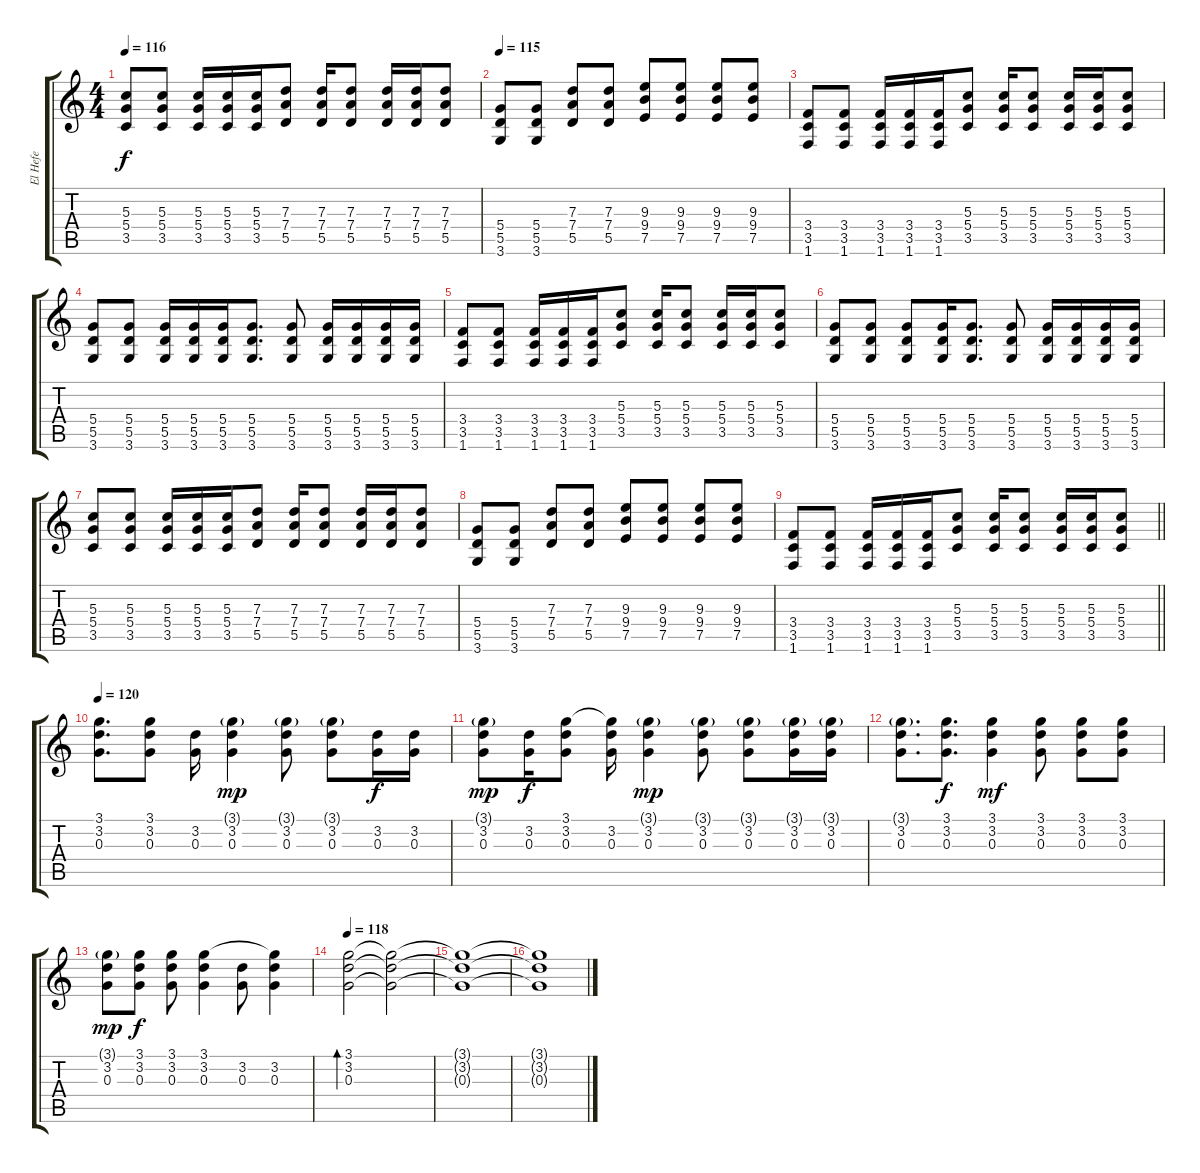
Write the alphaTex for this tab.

\track ("El Hefe" "El Hefe") {instrument distortionguitar}
\staff {score tabs}
\tuning (E4 B3 G3 D3 A2 E2) {hide}
\ts (4 4)
\tempo 116
\clef g2
\ks c
(5.3 5.4 3.5).8{dy f} (5.3 5.4 3.5).8 (5.3 5.4 3.5).16 (5.3 5.4 3.5).16 (5.3 5.4 3.5).16 (7.3 7.4 5.5).8 (7.3 7.4 5.5).16 (7.3 7.4 5.5).8 (7.3 7.4 5.5).16 (7.3 7.4 5.5).16 (7.3 7.4 5.5).8 |
\tempo 115
(5.4 5.5 3.6).8 (5.4 5.5 3.6).8 (7.3 7.4 5.5).8 (7.3 7.4 5.5).8 (9.3 9.4 7.5).8 (9.3 9.4 7.5).8 (9.3 9.4 7.5).8 (9.3 9.4 7.5).8 |
(3.4 3.5 1.6).8 (3.4 3.5 1.6).8 (3.4 3.5 1.6).16 (3.4 3.5 1.6).16 (3.4 3.5 1.6).16 (5.3 5.4 3.5).8 (5.3 5.4 3.5).16 (5.3 5.4 3.5).8 (5.3 5.4 3.5).16 (5.3 5.4 3.5).16 (5.3 5.4 3.5).8 |
(5.4 5.5 3.6).8 (5.4 5.5 3.6).8 (5.4 5.5 3.6).16 (5.4 5.5 3.6).16 (5.4 5.5 3.6).16 (5.4 5.5 3.6).8{d} (5.4 5.5 3.6).8 (5.4 5.5 3.6).16 (5.4 5.5 3.6).16 (5.4 5.5 3.6).16 (5.4 5.5 3.6).16 |
(3.4 3.5 1.6).8 (3.4 3.5 1.6).8 (3.4 3.5 1.6).16 (3.4 3.5 1.6).16 (3.4 3.5 1.6).16 (5.3 5.4 3.5).8 (5.3 5.4 3.5).16 (5.3 5.4 3.5).8 (5.3 5.4 3.5).16 (5.3 5.4 3.5).16 (5.3 5.4 3.5).8 |
(5.4 5.5 3.6).8 (5.4 5.5 3.6).8 (5.4 5.5 3.6).8 (5.4 5.5 3.6).16 (5.4 5.5 3.6).8{d} (5.4 5.5 3.6).8 (5.4 5.5 3.6).16 (5.4 5.5 3.6).16 (5.4 5.5 3.6).16 (5.4 5.5 3.6).16 |
(5.3 5.4 3.5).8 (5.3 5.4 3.5).8 (5.3 5.4 3.5).16 (5.3 5.4 3.5).16 (5.3 5.4 3.5).16 (7.3 7.4 5.5).8 (7.3 7.4 5.5).16 (7.3 7.4 5.5).8 (7.3 7.4 5.5).16 (7.3 7.4 5.5).16 (7.3 7.4 5.5).8 |
(5.4 5.5 3.6).8 (5.4 5.5 3.6).8 (7.3 7.4 5.5).8 (7.3 7.4 5.5).8 (9.3 9.4 7.5).8 (9.3 9.4 7.5).8 (9.3 9.4 7.5).8 (9.3 9.4 7.5).8 |
\barLineRight lightlight
(3.4 3.5 1.6).8 (3.4 3.5 1.6).8 (3.4 3.5 1.6).16 (3.4 3.5 1.6).16 (3.4 3.5 1.6).16 (5.3 5.4 3.5).8 (5.3 5.4 3.5).16 (5.3 5.4 3.5).8 (5.3 5.4 3.5).16 (5.3 5.4 3.5).16 (5.3 5.4 3.5).8 |
\section ("" "")
\tempo 120
(3.1 3.2 0.3).8{d} (3.1 3.2 0.3).8 (3.2 0.3).16 (3.1{g} 3.2 0.3).4{dy mp} (3.1{g} 3.2 0.3).8 (3.1{g} 3.2 0.3).8 (3.2 0.3).16{dy f} (3.2 0.3).16 |
(3.1{g} 3.2 0.3).8{dy mp} (3.2 0.3).16{dy f} (3.1 3.2 0.3).8 (3.1{t} 3.2 0.3).16 (3.1{g} 3.2 0.3).4{dy mp} (3.1{g} 3.2 0.3).8 (3.1{g} 3.2 0.3).8 (3.1{g} 3.2 0.3).16 (3.1{g} 3.2 0.3).16 |
(3.1{g} 3.2 0.3).8{d} (3.1 3.2 0.3).8{d dy f} (3.1 3.2 0.3).4{dy mf} (3.1 3.2 0.3).8 (3.1 3.2 0.3).8 (3.1 3.2 0.3).8 |
(3.1{g} 3.2 0.3).8{dy mp} (3.1 3.2 0.3).8{dy f} (3.1 3.2 0.3).8 (3.1 3.2 0.3).4 (3.2 0.3).8 (3.1{t} 3.2 0.3).4 |
\tempo 118
(3.1 3.2 0.3).2{bd 120} (3.1{t} 3.2{t} 0.3{t}).2{volume 0} |
(3.1{t} 3.2{t} 0.3{t}).1 |
(3.1{t} 3.2{t} 0.3{t}).1
